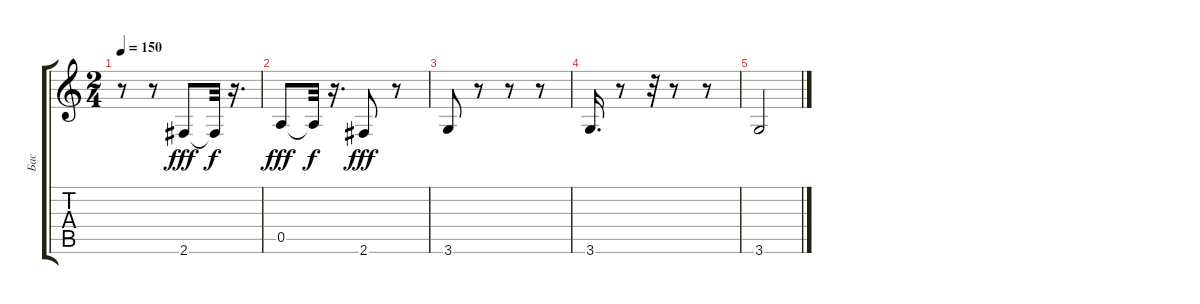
\track ("Бас" "Бас") {instrument fretlessbass}
\staff {score tabs}
\tuning (E4 B3 G3 D3 A2 E2) {hide}
\ts (2 4)
\tempo 150
\clef g2
\ks c
r.8{dy fff} r.8 2.6.8 2.6{t}.32{dy f} r.16{d} |
0.5.8{dy fff} 0.5{t}.32{dy f} r.16{d} 2.6.8{dy fff} r.8 |
3.6.8 r.8 r.8 r.8 |
3.6.16{d} r.8 r.32 r.8 r.8 |
3.6.2
